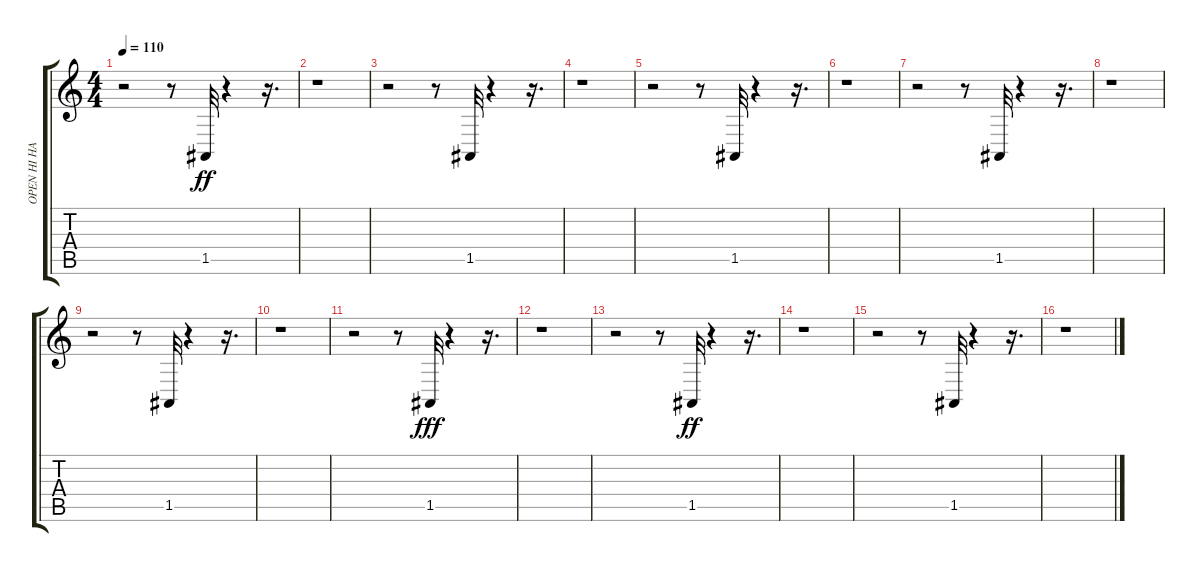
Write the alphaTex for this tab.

\track ("OPEN HI HAT" "OPEN HI HA") {solo instrument agogo}
\staff {score tabs}
\tuning (E4 B3 G3 D3 A2 E2) {hide}
\ts (4 4)
\tempo 110
\clef g2
\ks c
r.2{dy fff} r.8 1.5.32{dy ff} r.4 r.16{d} |
r.1 |
r.2 r.8 1.5.32 r.4 r.16{d} |
r.1 |
r.2 r.8 1.5.32 r.4 r.16{d} |
r.1 |
r.2 r.8 1.5.32 r.4 r.16{d} |
r.1 |
r.2 r.8 1.5.32 r.4 r.16{d} |
r.1 |
r.2 r.8 1.5.32{dy fff} r.4 r.16{d} |
r.1 |
r.2 r.8 1.5.32{dy ff} r.4 r.16{d} |
r.1 |
r.2 r.8 1.5.32 r.4 r.16{d} |
r.1
